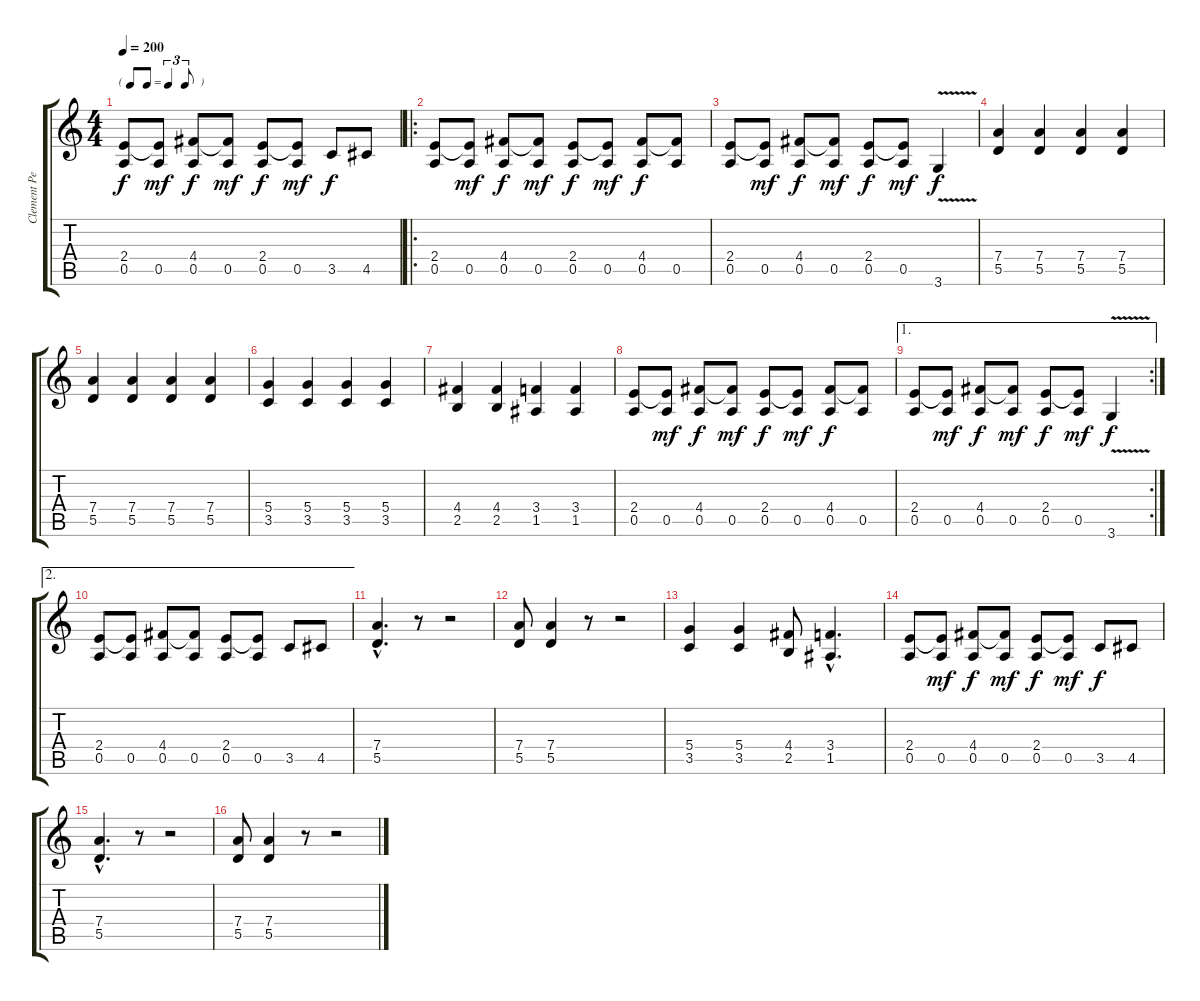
\track ("Clement Peerens" "Clement Pe") {instrument distortionguitar}
\staff {score tabs}
\tuning (E4 B3 G3 D3 A2 E2) {hide}
\ts (4 4)
\tf triplet8th
\tempo 200
\clef g2
\ks c
(2.4 0.5).8{dy f} (2.4{t} 0.5).8{dy mf} (4.4 0.5).8{dy f} (4.4{t} 0.5).8{dy mf} (2.4 0.5).8{dy f} (2.4{t} 0.5).8{dy mf} 3.5.8{dy f} 4.5.8 |
\ro
(2.4 0.5).8 (2.4{t} 0.5).8{dy mf} (4.4 0.5).8{dy f} (4.4{t} 0.5).8{dy mf} (2.4 0.5).8{dy f} (2.4{t} 0.5).8{dy mf} (4.4 0.5).8{dy f} (4.4{t} 0.5).8 |
(2.4 0.5).8 (2.4{t} 0.5).8{dy mf} (4.4 0.5).8{dy f} (4.4{t} 0.5).8{dy mf} (2.4 0.5).8{dy f} (2.4{t} 0.5).8{dy mf} 3.6{v}.4{dy f} |
(7.4 5.5).4 (7.4 5.5).4 (7.4 5.5).4 (7.4 5.5).4 |
(7.4 5.5).4 (7.4 5.5).4 (7.4 5.5).4 (7.4 5.5).4 |
(5.4 3.5).4 (5.4 3.5).4 (5.4 3.5).4 (5.4 3.5).4 |
(4.4 2.5).4 (4.4 2.5).4 (3.4 1.5).4 (3.4 1.5).4 |
(2.4 0.5).8 (2.4{t} 0.5).8{dy mf} (4.4 0.5).8{dy f} (4.4{t} 0.5).8{dy mf} (2.4 0.5).8{dy f} (2.4{t} 0.5).8{dy mf} (4.4 0.5).8{dy f} (4.4{t} 0.5).8 |
\ae 1
\rc 2
(2.4 0.5).8 (2.4{t} 0.5).8{dy mf} (4.4 0.5).8{dy f} (4.4{t} 0.5).8{dy mf} (2.4 0.5).8{dy f} (2.4{t} 0.5).8{dy mf} 3.6{v}.4{dy f} |
\ae 2
(2.4 0.5).8 (2.4{t} 0.5).8 (4.4 0.5).8 (4.4{t} 0.5).8 (2.4 0.5).8 (2.4{t} 0.5).8 3.5.8 4.5.8 |
(7.4{hac} 5.5{hac}).4{d} r.8 r.2 |
(7.4 5.5).8 (7.4 5.5).4 r.8 r.2 |
(5.4 3.5).4 (5.4 3.5).4 (4.4 2.5).8 (3.4{hac} 1.5{hac}).4{d} |
(2.4 0.5).8 (2.4{t} 0.5).8{dy mf} (4.4 0.5).8{dy f} (4.4{t} 0.5).8{dy mf} (2.4 0.5).8{dy f} (2.4{t} 0.5).8{dy mf} 3.5.8{dy f} 4.5.8 |
(7.4{hac} 5.5{hac}).4{d} r.8 r.2 |
(7.4 5.5).8 (7.4 5.5).4 r.8 r.2
